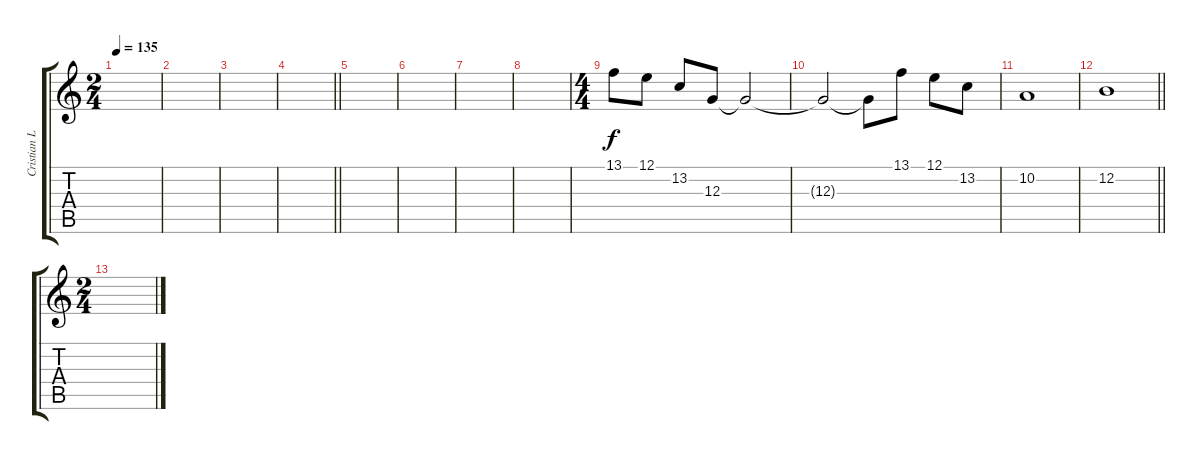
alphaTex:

\track ("Cristian Lorenz / Keyboard 2" "Cristian L") {instrument fx5brightness}
\staff {score tabs}
\tuning (E4 B3 G3 D3 A2 E2) {hide}
\ts (2 4)
\tempo 135
\clef g2
\ks c
|
|
|
\barLineRight lightlight
|
|
|
|
|
\ts (4 4)
13.1.8 12.1.8 13.2.8 12.3.8 12.3{t}.2 |
12.3{t}.2 12.3{t}.8 13.1.8 12.1.8 13.2.8 |
10.2.1 |
\barLineRight lightlight
12.2.1 |
\ts (2 4)
